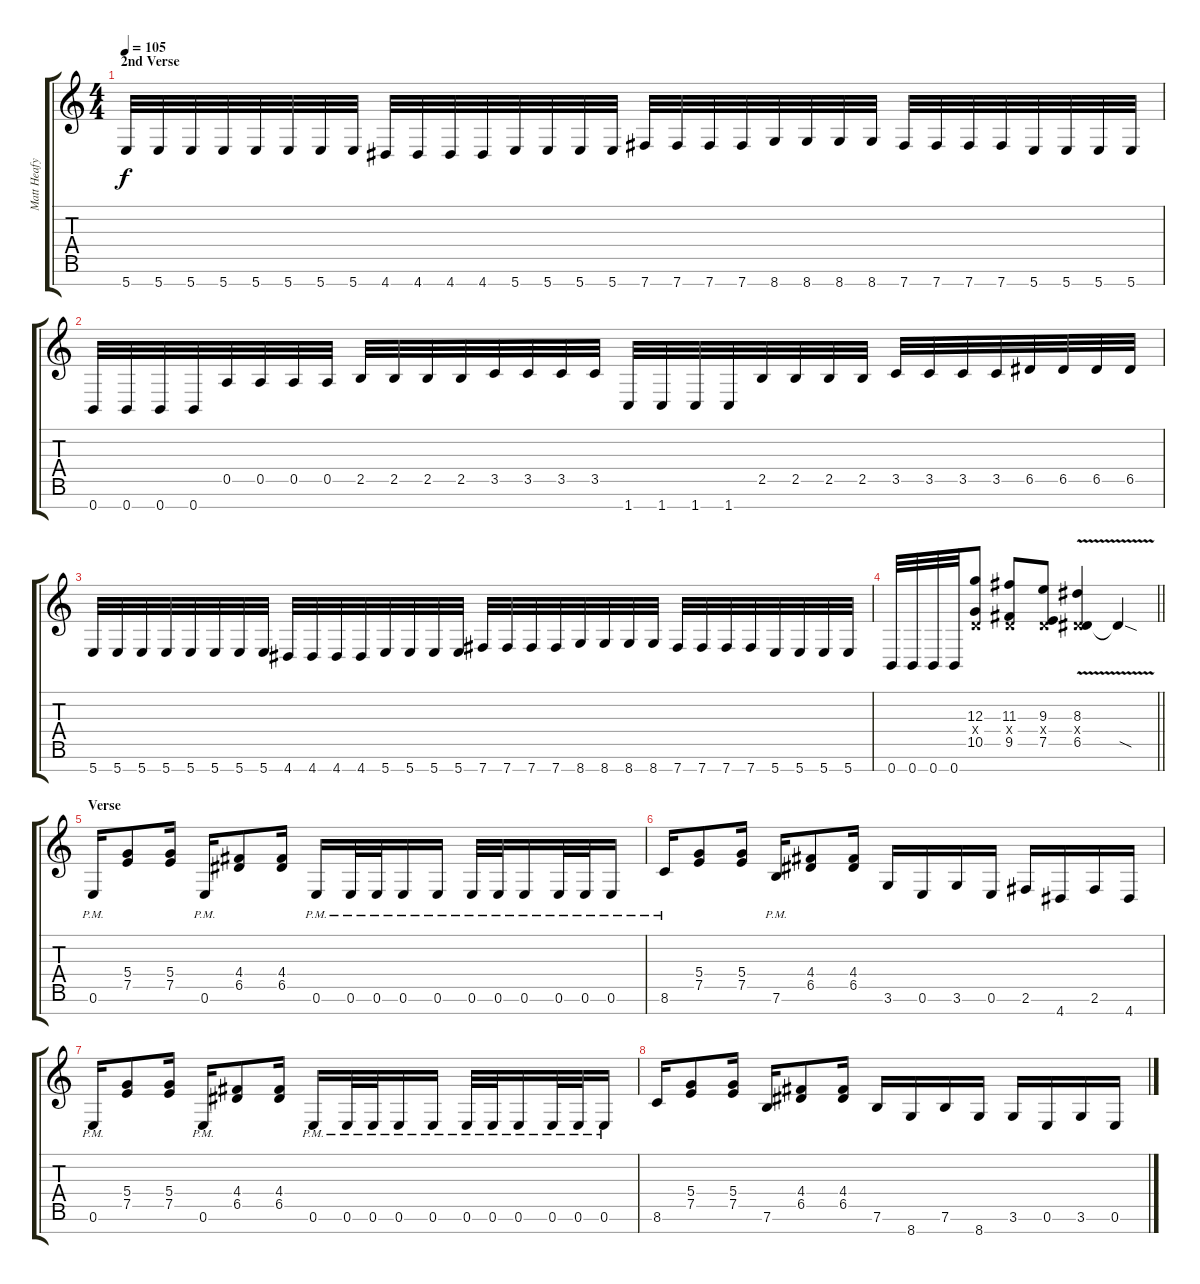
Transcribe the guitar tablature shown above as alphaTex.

\track ("Matt Heafy" "Matt Heafy") {instrument distortionguitar}
\staff {score tabs}
\tuning (E4 B3 G3 D3 A2 E2 B1) {hide}
\ts (4 4)
\section ("" "2nd Verse")
\tempo 105
\clef g2
\ks c
5.7.32{dy f} 5.7.32 5.7.32 5.7.32 5.7.32 5.7.32 5.7.32 5.7.32 4.7.32 4.7.32 4.7.32 4.7.32 5.7.32 5.7.32 5.7.32 5.7.32 7.7.32 7.7.32 7.7.32 7.7.32 8.7.32 8.7.32 8.7.32 8.7.32 7.7.32 7.7.32 7.7.32 7.7.32 5.7.32 5.7.32 5.7.32 5.7.32 |
0.7.32 0.7.32 0.7.32 0.7.32 0.5.32 0.5.32 0.5.32 0.5.32 2.5.32 2.5.32 2.5.32 2.5.32 3.5.32 3.5.32 3.5.32 3.5.32 1.7.32 1.7.32 1.7.32 1.7.32 2.5.32 2.5.32 2.5.32 2.5.32 3.5.32 3.5.32 3.5.32 3.5.32 6.5.32 6.5.32 6.5.32 6.5.32 |
5.7.32 5.7.32 5.7.32 5.7.32 5.7.32 5.7.32 5.7.32 5.7.32 4.7.32 4.7.32 4.7.32 4.7.32 5.7.32 5.7.32 5.7.32 5.7.32 7.7.32 7.7.32 7.7.32 7.7.32 8.7.32 8.7.32 8.7.32 8.7.32 7.7.32 7.7.32 7.7.32 7.7.32 5.7.32 5.7.32 5.7.32 5.7.32 |
\barLineRight lightlight
0.7.32 0.7.32 0.7.32 0.7.32 (12.3 0.4{x} 10.5).8 (11.3 0.4{x} 9.5).8 (9.3 0.4{x} 7.5).8 (8.3{v} 0.4{x} 6.5{v}).4 6.5{v sod t}.4 |
\section ("" "Verse")
0.6{pm}.16 (5.4 7.5).8 (5.4 7.5).16 0.6{pm}.16 (4.4 6.5).8 (4.4 6.5).16 0.6{pm}.16 0.6{pm}.32 0.6{pm}.32 0.6{pm}.16 0.6{pm}.16 0.6{pm}.32 0.6{pm}.32 0.6{pm}.16 0.6{pm}.32 0.6{pm}.32 0.6{pm}.16 |
8.6{pm}.16 (5.4 7.5).8 (5.4 7.5).16 7.6{pm}.16 (4.4 6.5).8 (4.4 6.5).16 3.6.16 0.6.16 3.6.16 0.6.16 2.6.16 4.7.16 2.6.16 4.7.16 |
0.6{pm}.16 (5.4 7.5).8 (5.4 7.5).16 0.6{pm}.16 (4.4 6.5).8 (4.4 6.5).16 0.6{pm}.16 0.6{pm}.32 0.6{pm}.32 0.6{pm}.16 0.6{pm}.16 0.6{pm}.32 0.6{pm}.32 0.6{pm}.16 0.6{pm}.32 0.6{pm}.32 0.6{pm}.16 |
8.6.16 (5.4 7.5).8 (5.4 7.5).16 7.6.16 (4.4 6.5).8 (4.4 6.5).16 7.6.16 8.7.16 7.6.16 8.7.16 3.6.16 0.6.16 3.6.16 0.6.16
